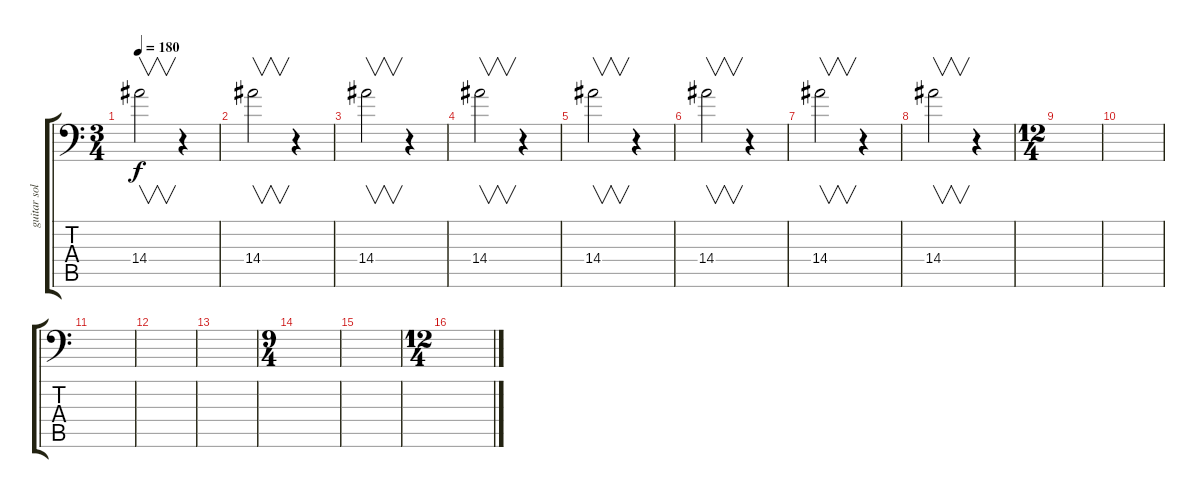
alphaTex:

\track ("guitar solo" "guitar sol") {instrument distortionguitar}
\staff {score tabs}
\tuning (Bb3 F3 Db3 Ab2 Eb2 Bb1) {hide}
\ts (3 4)
\tempo 180
\clef f4
\ks c
14.4.2{v dy f} r.4 |
14.4.2{v} r.4 |
14.4.2{v} r.4 |
14.4.2{v} r.4 |
14.4.2{v} r.4 |
14.4.2{v} r.4 |
14.4.2{v} r.4 |
14.4.2{v} r.4 |
\ts (12 4)
|
|
|
|
|
\ts (9 4)
|
|
\ts (12 4)
